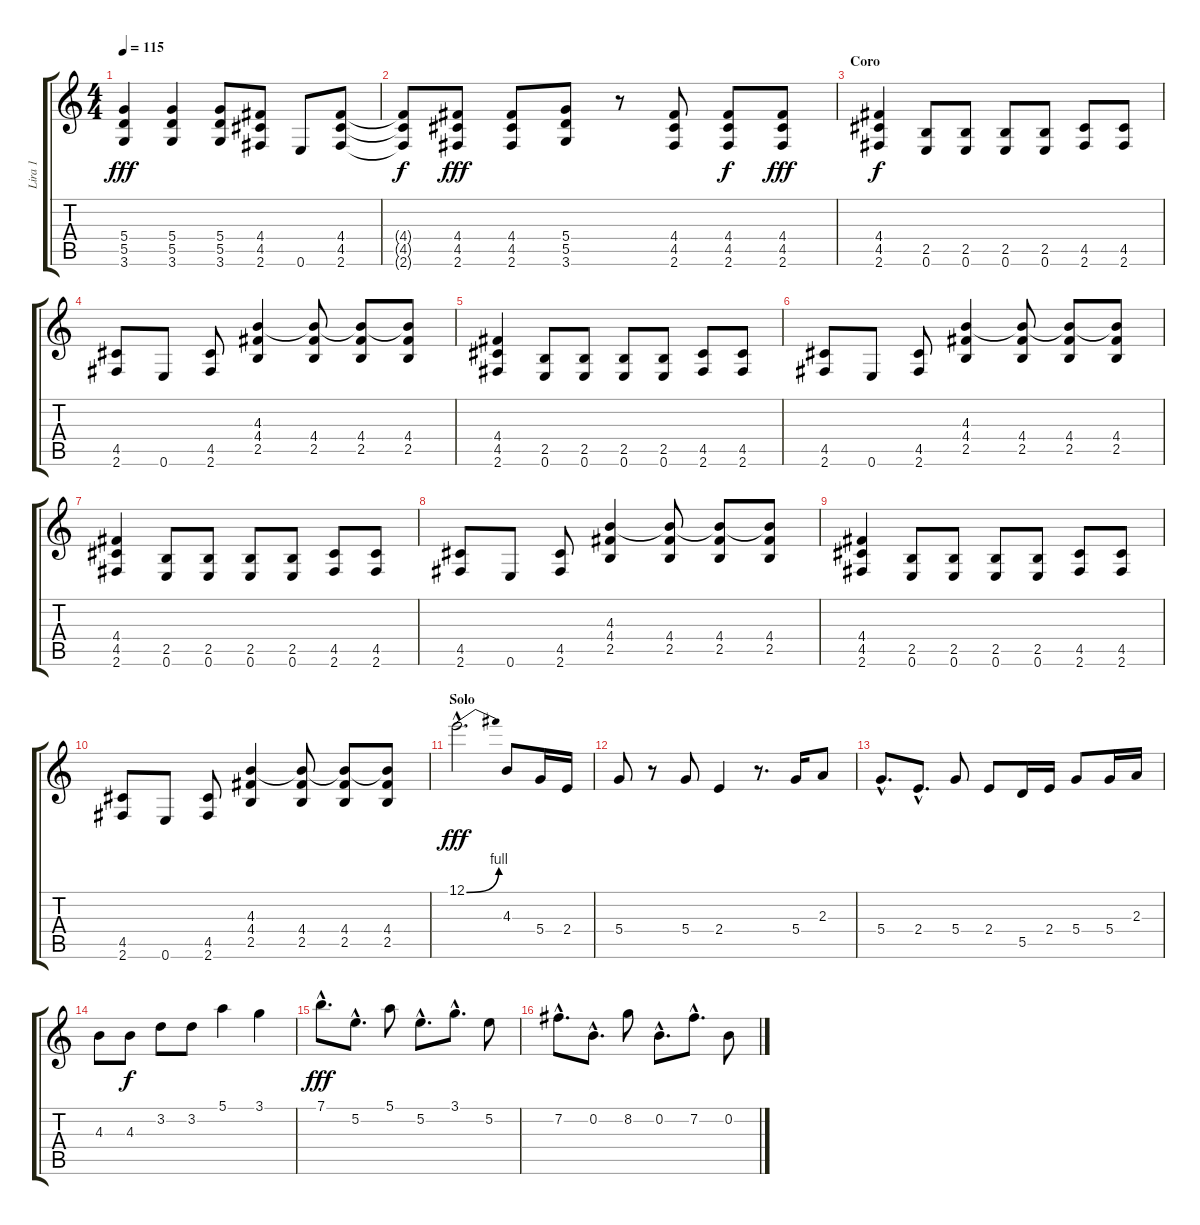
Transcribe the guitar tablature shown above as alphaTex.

\track ("Lira 1" "Lira 1") {instrument distortionguitar}
\staff {score tabs}
\tuning (E4 B3 G3 D3 A2 E2) {hide}
\ts (4 4)
\tempo 115
\clef g2
\ks c
(5.4 5.5 3.6).4{dy fff} (5.4 5.5 3.6).4 (5.4 5.5 3.6).8 (4.4 4.5 2.6).8 0.6.8 (4.4 4.5 2.6).8 |
(4.4{t} 4.5{t} 2.6{t}).8{dy f} (4.4 4.5 2.6).8{dy fff} (4.4 4.5 2.6).8 (5.4 5.5 3.6).8 r.8 (4.4 4.5 2.6).8 (4.4 4.5 2.6).8{dy f} (4.4 4.5 2.6).8{dy fff} |
\section ("" "Coro")
(4.4 4.5 2.6).4{dy f} (2.5 0.6).8 (2.5 0.6).8 (2.5 0.6).8 (2.5 0.6).8 (4.5 2.6).8 (4.5 2.6).8 |
(4.5 2.6).8 0.6.8 (4.5 2.6).8 (4.3 4.4 2.5).4 (4.3{t} 4.4 2.5).8 (4.3{t} 4.4 2.5).8 (4.3{t} 4.4 2.5).8 |
(4.4 4.5 2.6).4 (2.5 0.6).8 (2.5 0.6).8 (2.5 0.6).8 (2.5 0.6).8 (4.5 2.6).8 (4.5 2.6).8 |
(4.5 2.6).8 0.6.8 (4.5 2.6).8 (4.3 4.4 2.5).4 (4.3{t} 4.4 2.5).8 (4.3{t} 4.4 2.5).8 (4.3{t} 4.4 2.5).8 |
(4.4 4.5 2.6).4 (2.5 0.6).8 (2.5 0.6).8 (2.5 0.6).8 (2.5 0.6).8 (4.5 2.6).8 (4.5 2.6).8 |
(4.5 2.6).8 0.6.8 (4.5 2.6).8 (4.3 4.4 2.5).4 (4.3{t} 4.4 2.5).8 (4.3{t} 4.4 2.5).8 (4.3{t} 4.4 2.5).8 |
(4.4 4.5 2.6).4 (2.5 0.6).8 (2.5 0.6).8 (2.5 0.6).8 (2.5 0.6).8 (4.5 2.6).8 (4.5 2.6).8 |
(4.5 2.6).8 0.6.8 (4.5 2.6).8 (4.3 4.4 2.5).4 (4.3{t} 4.4 2.5).8 (4.3{t} 4.4 2.5).8 (4.3{t} 4.4 2.5).8 |
\section ("" "Solo")
12.1{be (bend 0 0 60 4) hac}.2{d dy fff} 4.3.8 5.4.16 2.4.16 |
5.4.8 r.8 5.4.8 2.4.4 r.8{d} 5.4.16 2.3.8 |
5.4{hac}.8{d} 2.4{hac}.8{d} 5.4.8 2.4.8 5.5.16 2.4.16 5.4.8 5.4.16 2.3.16 |
4.3.8 4.3.8{dy f} 3.2.8 3.2.8 5.1.4 3.1.4 |
7.1{hac}.8{d dy fff} 5.2{hac}.8{d} 5.1.8 5.2{hac}.8{d} 3.1{hac}.8{d} 5.2.8 |
7.2{hac}.8{d} 0.2{hac}.8{d} 8.2.8 0.2{hac}.8{d} 7.2{hac}.8{d} 0.2.8
